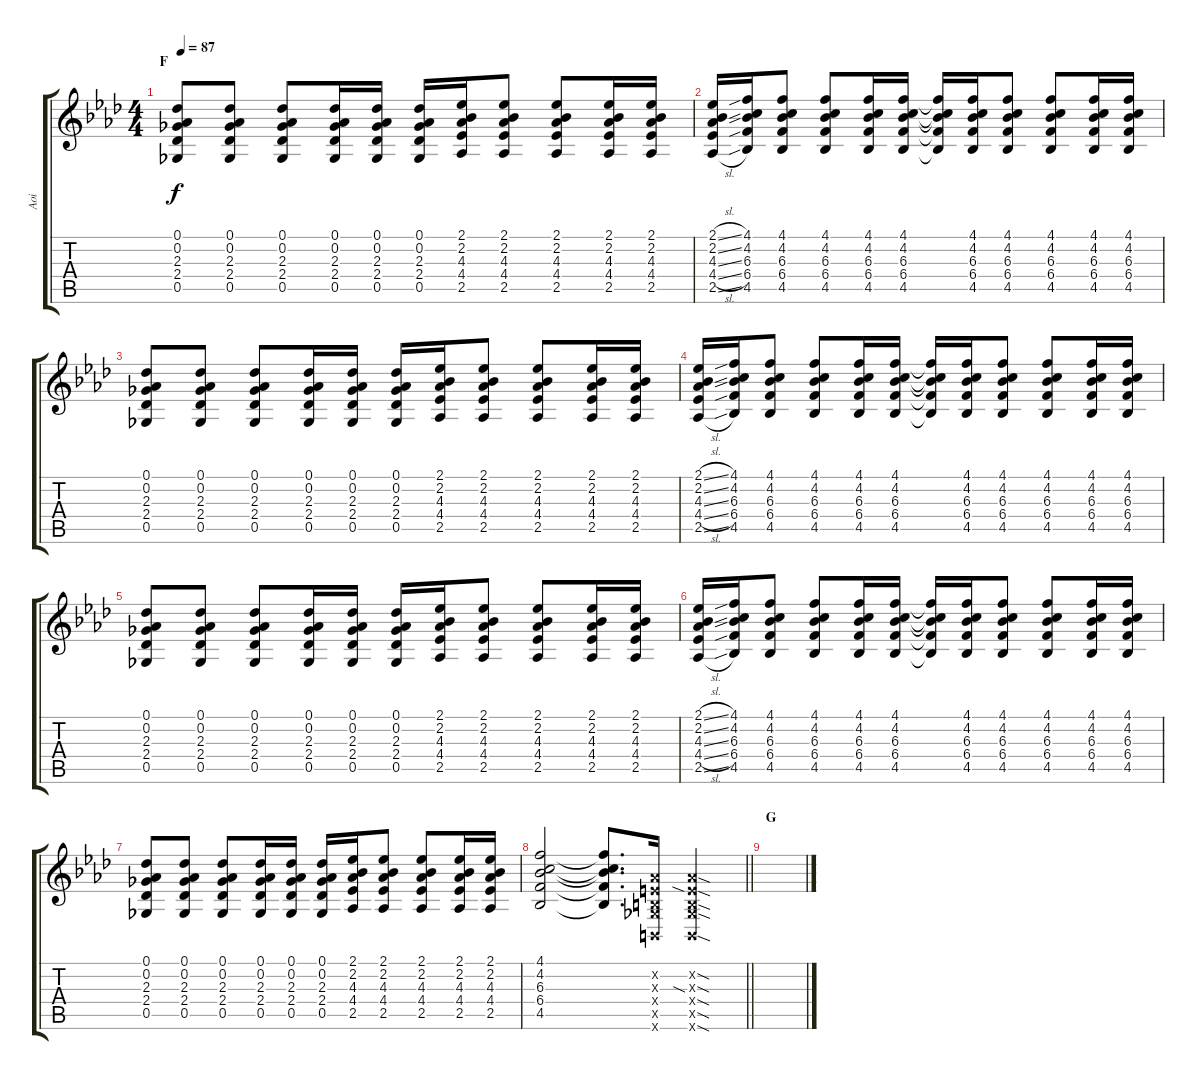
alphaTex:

\track ("Aoi" "Aoi") {instrument overdrivenguitar}
\staff {score tabs}
\tuning (Db4 Ab3 E3 B2 Gb2 B1) {hide}
\ts (4 4)
\section ("" "F")
\tempo 87
\clef g2
\ks ab
(0.1 0.2 2.3 2.4 0.5).8{dy f} (0.1 0.2 2.3 2.4 0.5).8 (0.1 0.2 2.3 2.4 0.5).8 (0.1 0.2 2.3 2.4 0.5).16 (0.1 0.2 2.3 2.4 0.5).16 (0.1 0.2 2.3 2.4 0.5).16 (2.1 2.2 4.3 4.4 2.5).16 (2.1 2.2 4.3 4.4 2.5).8 (2.1 2.2 4.3 4.4 2.5).8 (2.1 2.2 4.3 4.4 2.5).16 (2.1 2.2 4.3 4.4 2.5).16 |
(2.1{sl} 2.2{sl} 4.3{sl} 4.4{sl} 2.5{sl}).16 (4.1 4.2 6.3 6.4 4.5).16 (4.1 4.2 6.3 6.4 4.5).8 (4.1 4.2 6.3 6.4 4.5).8 (4.1 4.2 6.3 6.4 4.5).16 (4.1 4.2 6.3 6.4 4.5).16 (4.1{t} 4.2{t} 6.3{t} 6.4{t} 4.5{t}).16 (4.1 4.2 6.3 6.4 4.5).16 (4.1 4.2 6.3 6.4 4.5).8 (4.1 4.2 6.3 6.4 4.5).8 (4.1 4.2 6.3 6.4 4.5).16 (4.1 4.2 6.3 6.4 4.5).16 |
(0.1 0.2 2.3 2.4 0.5).8 (0.1 0.2 2.3 2.4 0.5).8 (0.1 0.2 2.3 2.4 0.5).8 (0.1 0.2 2.3 2.4 0.5).16 (0.1 0.2 2.3 2.4 0.5).16 (0.1 0.2 2.3 2.4 0.5).16 (2.1 2.2 4.3 4.4 2.5).16 (2.1 2.2 4.3 4.4 2.5).8 (2.1 2.2 4.3 4.4 2.5).8 (2.1 2.2 4.3 4.4 2.5).16 (2.1 2.2 4.3 4.4 2.5).16 |
(2.1{sl} 2.2{sl} 4.3{sl} 4.4{sl} 2.5{sl}).16 (4.1 4.2 6.3 6.4 4.5).16 (4.1 4.2 6.3 6.4 4.5).8 (4.1 4.2 6.3 6.4 4.5).8 (4.1 4.2 6.3 6.4 4.5).16 (4.1 4.2 6.3 6.4 4.5).16 (4.1{t} 4.2{t} 6.3{t} 6.4{t} 4.5{t}).16 (4.1 4.2 6.3 6.4 4.5).16 (4.1 4.2 6.3 6.4 4.5).8 (4.1 4.2 6.3 6.4 4.5).8 (4.1 4.2 6.3 6.4 4.5).16 (4.1 4.2 6.3 6.4 4.5).16 |
(0.1 0.2 2.3 2.4 0.5).8 (0.1 0.2 2.3 2.4 0.5).8 (0.1 0.2 2.3 2.4 0.5).8 (0.1 0.2 2.3 2.4 0.5).16 (0.1 0.2 2.3 2.4 0.5).16 (0.1 0.2 2.3 2.4 0.5).16 (2.1 2.2 4.3 4.4 2.5).16 (2.1 2.2 4.3 4.4 2.5).8 (2.1 2.2 4.3 4.4 2.5).8 (2.1 2.2 4.3 4.4 2.5).16 (2.1 2.2 4.3 4.4 2.5).16 |
(2.1{sl} 2.2{sl} 4.3{sl} 4.4{sl} 2.5{sl}).16 (4.1 4.2 6.3 6.4 4.5).16 (4.1 4.2 6.3 6.4 4.5).8 (4.1 4.2 6.3 6.4 4.5).8 (4.1 4.2 6.3 6.4 4.5).16 (4.1 4.2 6.3 6.4 4.5).16 (4.1{t} 4.2{t} 6.3{t} 6.4{t} 4.5{t}).16 (4.1 4.2 6.3 6.4 4.5).16 (4.1 4.2 6.3 6.4 4.5).8 (4.1 4.2 6.3 6.4 4.5).8 (4.1 4.2 6.3 6.4 4.5).16 (4.1 4.2 6.3 6.4 4.5).16 |
(0.1 0.2 2.3 2.4 0.5).8 (0.1 0.2 2.3 2.4 0.5).8 (0.1 0.2 2.3 2.4 0.5).8 (0.1 0.2 2.3 2.4 0.5).16 (0.1 0.2 2.3 2.4 0.5).16 (0.1 0.2 2.3 2.4 0.5).16 (2.1 2.2 4.3 4.4 2.5).16 (2.1 2.2 4.3 4.4 2.5).8 (2.1 2.2 4.3 4.4 2.5).8 (2.1 2.2 4.3 4.4 2.5).16 (2.1 2.2 4.3 4.4 2.5).16 |
\barLineRight lightlight
(4.1 4.2 6.3 6.4 4.5).2 (4.1{t} 4.2{t} 6.3{t} 6.4{t} 4.5{t}).8{d} (0.2{x} 0.3{x} 0.4{x} 0.5{x} 0.6{x}).16 (0.2{sod x} 0.3{sia sod x} 0.4{sod x} 0.5{sod x} 0.6{sod x}).4 |
\section ("" "G")
